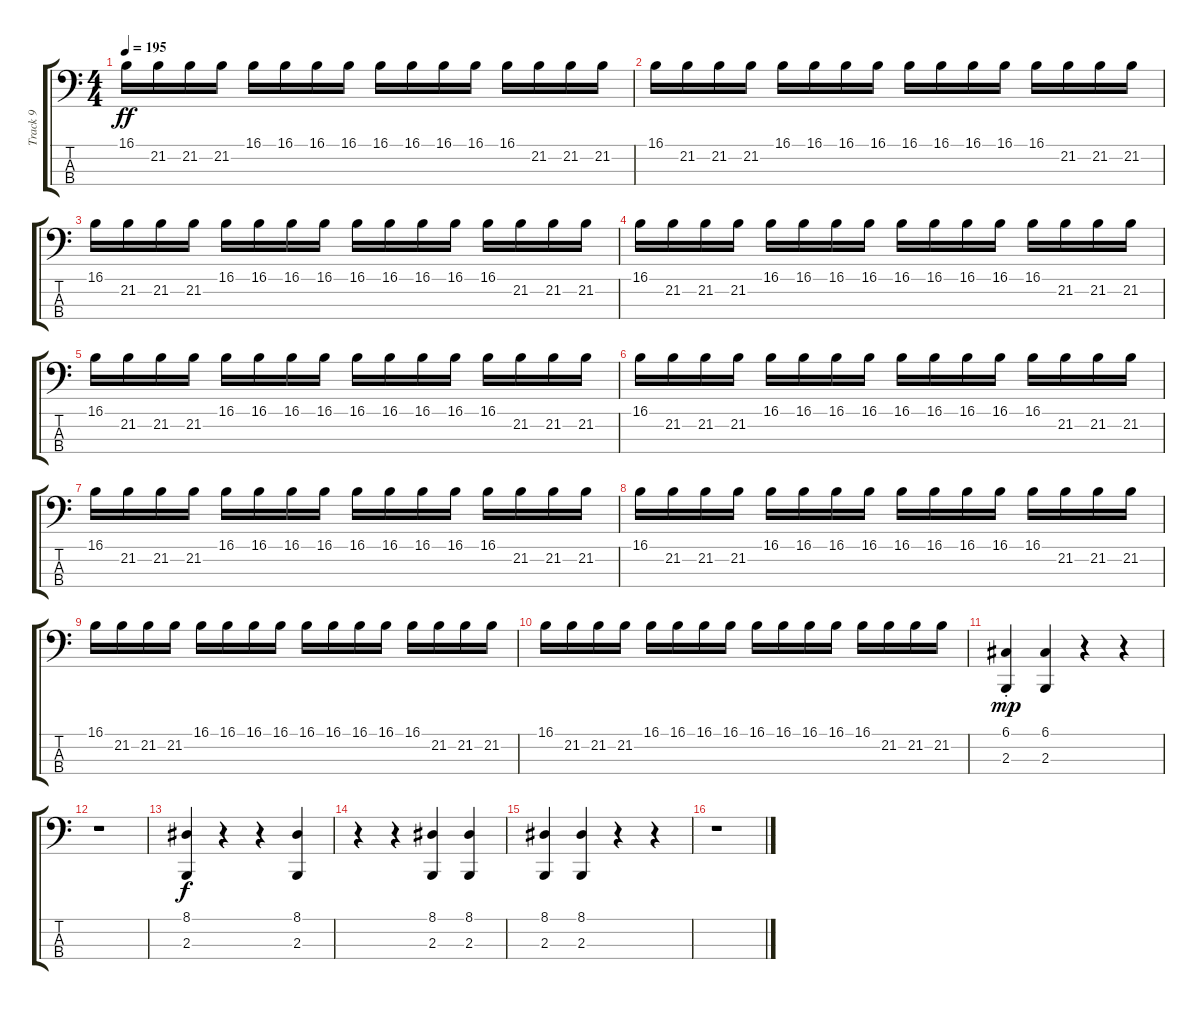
\track ("Track 9" "Track 9") {instrument acousticgrandpiano}
\staff {score tabs}
\tuning (G2 D2 A1 E1) {hide}
\ts (4 4)
\tempo 195
\clef f4
\ks c
16.1.16{dy ff} 21.2.16 21.2.16 21.2.16 16.1.16 16.1.16 16.1.16 16.1.16 16.1.16 16.1.16 16.1.16 16.1.16 16.1.16 21.2.16 21.2.16 21.2.16 |
16.1.16 21.2.16 21.2.16 21.2.16 16.1.16 16.1.16 16.1.16 16.1.16 16.1.16 16.1.16 16.1.16 16.1.16 16.1.16 21.2.16 21.2.16 21.2.16 |
16.1.16 21.2.16 21.2.16 21.2.16 16.1.16 16.1.16 16.1.16 16.1.16 16.1.16 16.1.16 16.1.16 16.1.16 16.1.16 21.2.16 21.2.16 21.2.16 |
16.1.16 21.2.16 21.2.16 21.2.16 16.1.16 16.1.16 16.1.16 16.1.16 16.1.16 16.1.16 16.1.16 16.1.16 16.1.16 21.2.16 21.2.16 21.2.16 |
16.1.16 21.2.16 21.2.16 21.2.16 16.1.16 16.1.16 16.1.16 16.1.16 16.1.16 16.1.16 16.1.16 16.1.16 16.1.16 21.2.16 21.2.16 21.2.16 |
16.1.16 21.2.16 21.2.16 21.2.16 16.1.16 16.1.16 16.1.16 16.1.16 16.1.16 16.1.16 16.1.16 16.1.16 16.1.16 21.2.16 21.2.16 21.2.16 |
16.1.16 21.2.16 21.2.16 21.2.16 16.1.16 16.1.16 16.1.16 16.1.16 16.1.16 16.1.16 16.1.16 16.1.16 16.1.16 21.2.16 21.2.16 21.2.16 |
16.1.16 21.2.16 21.2.16 21.2.16 16.1.16 16.1.16 16.1.16 16.1.16 16.1.16 16.1.16 16.1.16 16.1.16 16.1.16 21.2.16 21.2.16 21.2.16 |
16.1.16 21.2.16 21.2.16 21.2.16 16.1.16 16.1.16 16.1.16 16.1.16 16.1.16 16.1.16 16.1.16 16.1.16 16.1.16 21.2.16 21.2.16 21.2.16 |
16.1.16 21.2.16 21.2.16 21.2.16 16.1.16 16.1.16 16.1.16 16.1.16 16.1.16 16.1.16 16.1.16 16.1.16 16.1.16 21.2.16 21.2.16 21.2.16 |
(6.1{st} 2.3{st}).4{dy mp} (6.1 2.3).4 r.4 r.4 |
r.1 |
(8.1 2.3).4{dy f} r.4 r.4 (8.1 2.3).4 |
r.4 r.4 (8.1 2.3).4 (8.1 2.3).4 |
(8.1 2.3).4 (8.1 2.3).4 r.4 r.4 |
r.1
